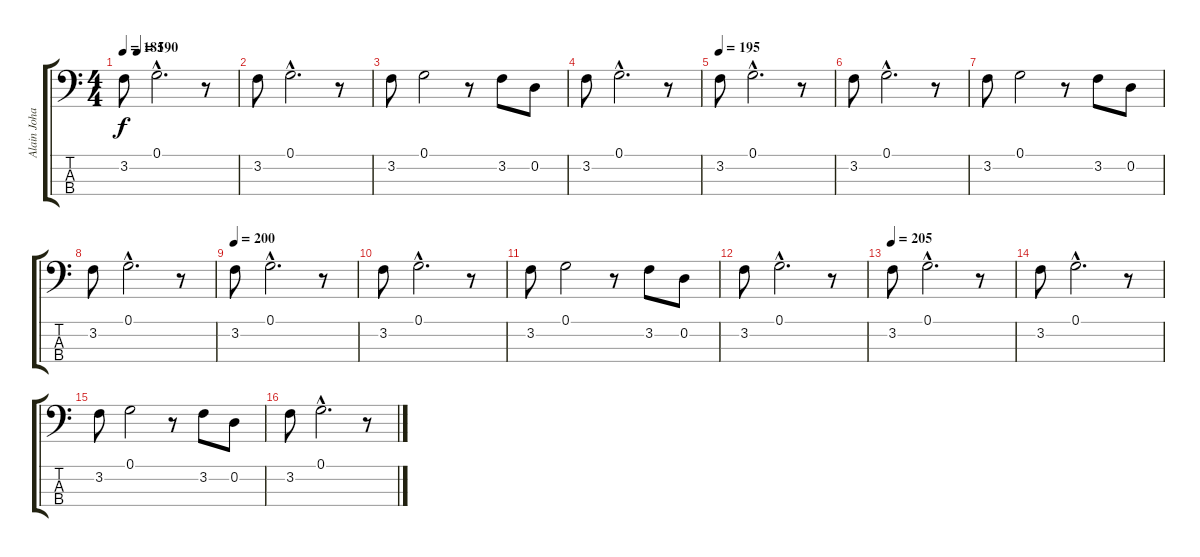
\track ("Alain Johannes - bass" "Alain Joha") {instrument electricbasspick}
\staff {score tabs}
\tuning (G2 D2 A1 D1) {hide}
\ts (4 4)
\tempo 185
\tempo (190 0.125)
\clef f4
\ks c
3.2.8{dy f} 0.1{hac}.2{d} r.8 |
3.2.8 0.1{hac}.2{d} r.8 |
3.2.8 0.1.2 r.8 3.2.8 0.2.8 |
3.2.8 0.1{hac}.2{d} r.8 |
\tempo 195
3.2.8 0.1{hac}.2{d} r.8 |
3.2.8 0.1{hac}.2{d} r.8 |
3.2.8 0.1.2 r.8 3.2.8 0.2.8 |
3.2.8 0.1{hac}.2{d} r.8 |
\tempo 200
3.2.8 0.1{hac}.2{d} r.8 |
3.2.8 0.1{hac}.2{d} r.8 |
3.2.8 0.1.2 r.8 3.2.8 0.2.8 |
3.2.8 0.1{hac}.2{d} r.8 |
\tempo 205
3.2.8 0.1{hac}.2{d} r.8 |
3.2.8 0.1{hac}.2{d} r.8 |
3.2.8 0.1.2 r.8 3.2.8 0.2.8 |
3.2.8 0.1{hac}.2{d} r.8
